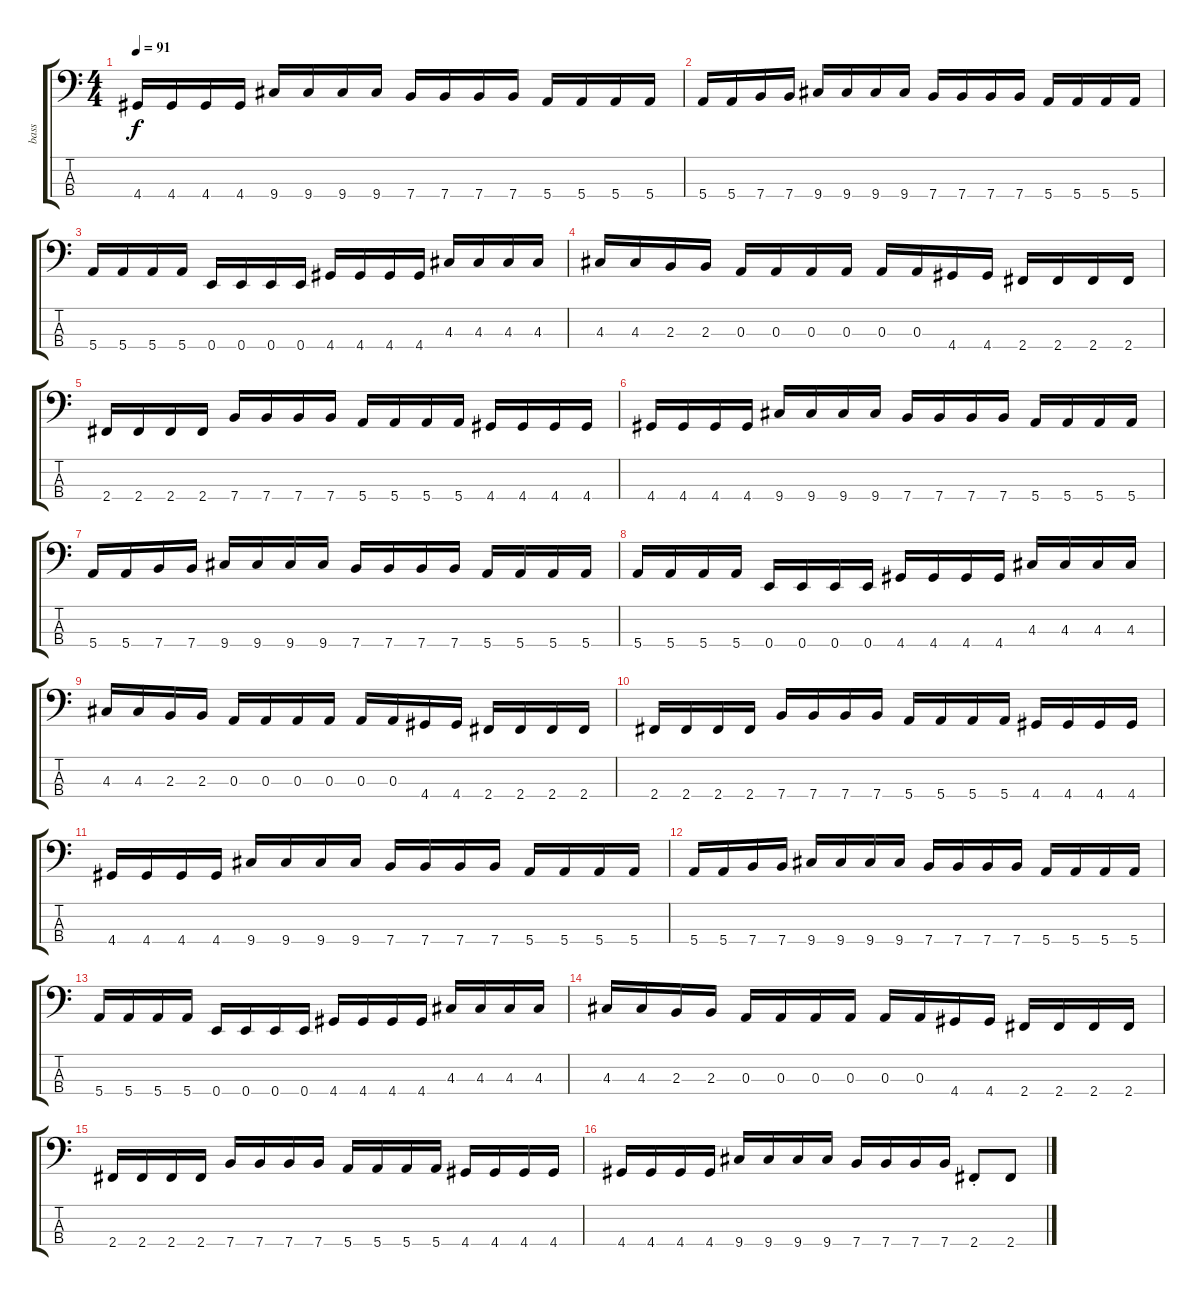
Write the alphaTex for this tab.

\track ("bass" "bass") {instrument electricbassfinger}
\staff {score tabs}
\tuning (G2 D2 A1 E1) {hide}
\ts (4 4)
\tempo 91
\clef f4
\ks c
4.4.16{dy f} 4.4.16 4.4.16 4.4.16 9.4.16 9.4.16 9.4.16 9.4.16 7.4.16 7.4.16 7.4.16 7.4.16 5.4.16 5.4.16 5.4.16 5.4.16 |
5.4.16 5.4.16 7.4.16 7.4.16 9.4.16 9.4.16 9.4.16 9.4.16 7.4.16 7.4.16 7.4.16 7.4.16 5.4.16 5.4.16 5.4.16 5.4.16 |
5.4.16 5.4.16 5.4.16 5.4.16 0.4.16 0.4.16 0.4.16 0.4.16 4.4.16 4.4.16 4.4.16 4.4.16 4.3.16 4.3.16 4.3.16 4.3.16 |
4.3.16 4.3.16 2.3.16 2.3.16 0.3.16 0.3.16 0.3.16 0.3.16 0.3.16 0.3.16 4.4.16 4.4.16 2.4.16 2.4.16 2.4.16 2.4.16 |
2.4.16 2.4.16 2.4.16 2.4.16 7.4.16 7.4.16 7.4.16 7.4.16 5.4.16 5.4.16 5.4.16 5.4.16 4.4.16 4.4.16 4.4.16 4.4.16 |
4.4.16 4.4.16 4.4.16 4.4.16 9.4.16 9.4.16 9.4.16 9.4.16 7.4.16 7.4.16 7.4.16 7.4.16 5.4.16 5.4.16 5.4.16 5.4.16 |
5.4.16 5.4.16 7.4.16 7.4.16 9.4.16 9.4.16 9.4.16 9.4.16 7.4.16 7.4.16 7.4.16 7.4.16 5.4.16 5.4.16 5.4.16 5.4.16 |
5.4.16 5.4.16 5.4.16 5.4.16 0.4.16 0.4.16 0.4.16 0.4.16 4.4.16 4.4.16 4.4.16 4.4.16 4.3.16 4.3.16 4.3.16 4.3.16 |
4.3.16 4.3.16 2.3.16 2.3.16 0.3.16 0.3.16 0.3.16 0.3.16 0.3.16 0.3.16 4.4.16 4.4.16 2.4.16 2.4.16 2.4.16 2.4.16 |
2.4.16 2.4.16 2.4.16 2.4.16 7.4.16 7.4.16 7.4.16 7.4.16 5.4.16 5.4.16 5.4.16 5.4.16 4.4.16 4.4.16 4.4.16 4.4.16 |
4.4.16 4.4.16 4.4.16 4.4.16 9.4.16 9.4.16 9.4.16 9.4.16 7.4.16 7.4.16 7.4.16 7.4.16 5.4.16 5.4.16 5.4.16 5.4.16 |
5.4.16 5.4.16 7.4.16 7.4.16 9.4.16 9.4.16 9.4.16 9.4.16 7.4.16 7.4.16 7.4.16 7.4.16 5.4.16 5.4.16 5.4.16 5.4.16 |
5.4.16 5.4.16 5.4.16 5.4.16 0.4.16 0.4.16 0.4.16 0.4.16 4.4.16 4.4.16 4.4.16 4.4.16 4.3.16 4.3.16 4.3.16 4.3.16 |
4.3.16 4.3.16 2.3.16 2.3.16 0.3.16 0.3.16 0.3.16 0.3.16 0.3.16 0.3.16 4.4.16 4.4.16 2.4.16 2.4.16 2.4.16 2.4.16 |
2.4.16 2.4.16 2.4.16 2.4.16 7.4.16 7.4.16 7.4.16 7.4.16 5.4.16 5.4.16 5.4.16 5.4.16 4.4.16 4.4.16 4.4.16 4.4.16 |
4.4.16 4.4.16 4.4.16 4.4.16 9.4.16 9.4.16 9.4.16 9.4.16 7.4.16 7.4.16 7.4.16 7.4.16 2.4{st}.8 2.4.8
